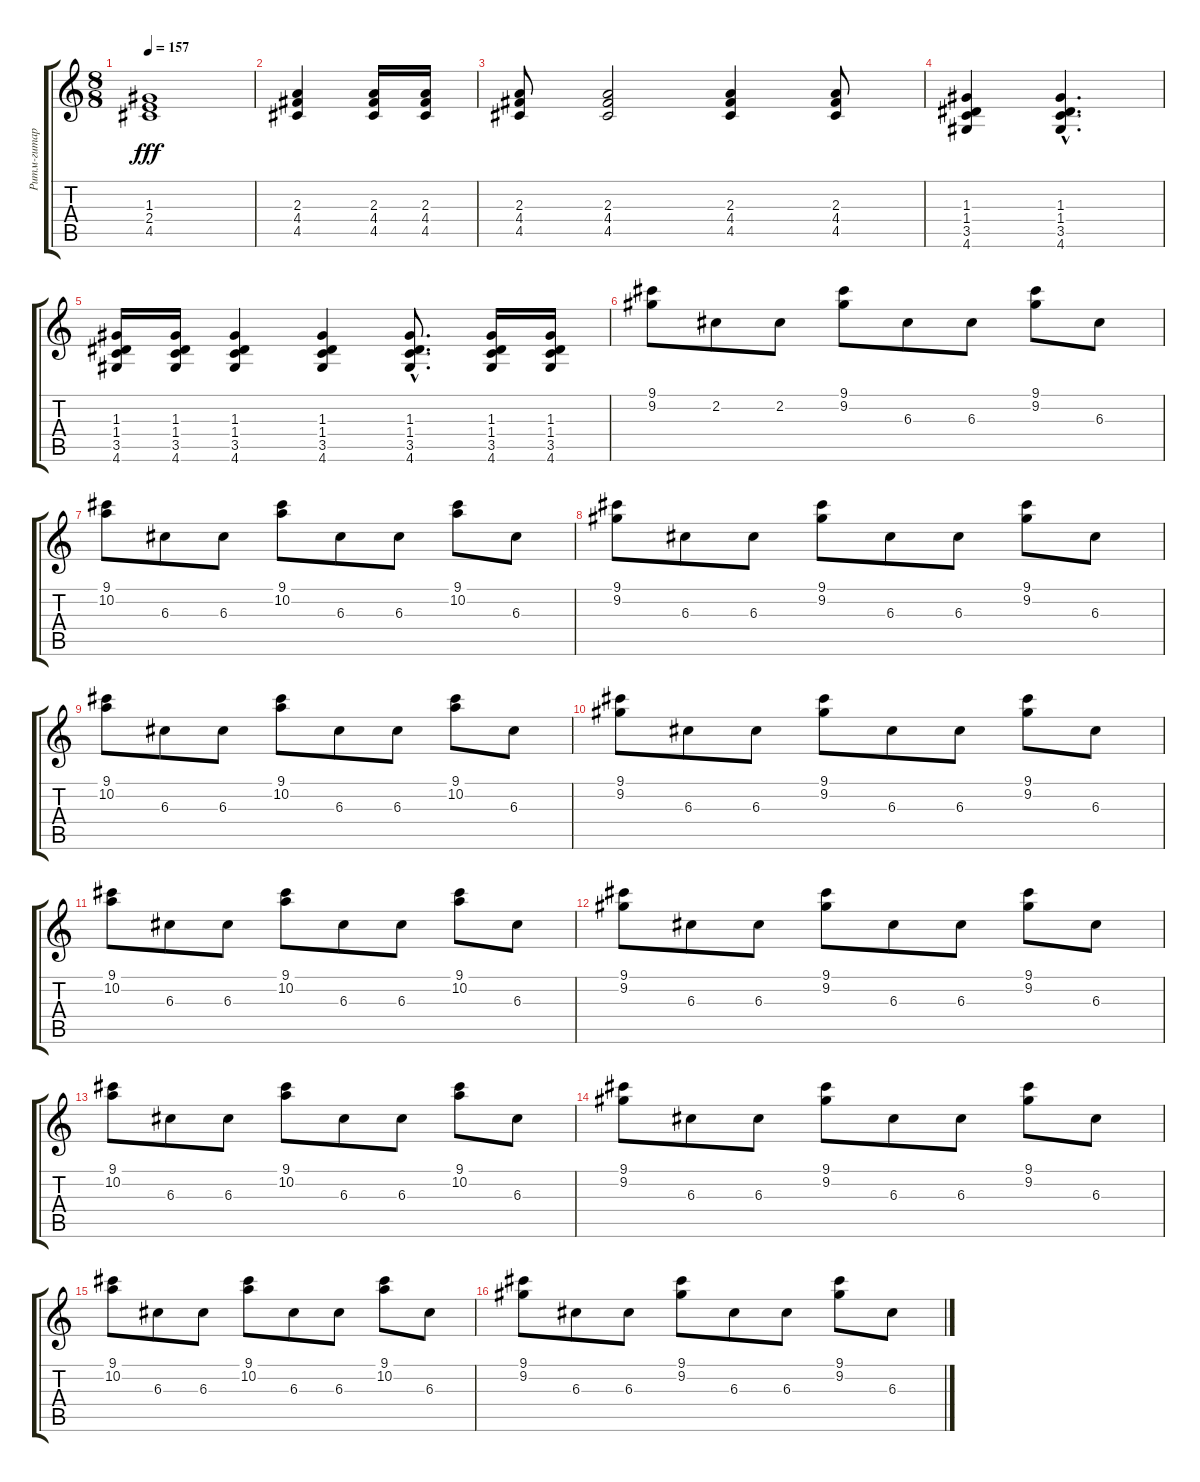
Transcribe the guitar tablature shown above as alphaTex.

\track ("Ритм-гитара" "Ритм-гитар") {instrument distortionguitar}
\staff {score tabs}
\tuning (E4 B3 G3 D3 A2 E2) {hide}
\ts (8 8)
\tempo 157
\clef g2
\ks c
(1.3 2.4 4.5).1{dy fff} |
(2.3 4.4 4.5).4 (2.3 4.4 4.5).16 (2.3 4.4 4.5).16 |
(2.3 4.4 4.5).8 (2.3 4.4 4.5).2 (2.3 4.4 4.5).4 (2.3 4.4 4.5).8 |
(1.3 1.4 3.5 4.6).4 (1.3{hac} 1.4{hac} 3.5{hac} 4.6{hac}).4{d} |
(1.3 1.4 3.5 4.6).16 (1.3 1.4 3.5 4.6).16 (1.3 1.4 3.5 4.6).4 (1.3 1.4 3.5 4.6).4 (1.3{hac} 1.4{hac} 3.5{hac} 4.6{hac}).8{d} (1.3 1.4 3.5 4.6).16 (1.3 1.4 3.5 4.6).16 |
(9.1 9.2).8 2.2.8 2.2.8 (9.1 9.2).8 6.3.8 6.3.8 (9.1 9.2).8 6.3.8 |
(9.1 10.2).8 6.3.8 6.3.8 (9.1 10.2).8 6.3.8 6.3.8 (9.1 10.2).8 6.3.8 |
(9.1 9.2).8 6.3.8 6.3.8 (9.1 9.2).8 6.3.8 6.3.8 (9.1 9.2).8 6.3.8 |
(9.1 10.2).8 6.3.8 6.3.8 (9.1 10.2).8 6.3.8 6.3.8 (9.1 10.2).8 6.3.8 |
(9.1 9.2).8 6.3.8 6.3.8 (9.1 9.2).8 6.3.8 6.3.8 (9.1 9.2).8 6.3.8 |
(9.1 10.2).8 6.3.8 6.3.8 (9.1 10.2).8 6.3.8 6.3.8 (9.1 10.2).8 6.3.8 |
(9.1 9.2).8 6.3.8 6.3.8 (9.1 9.2).8 6.3.8 6.3.8 (9.1 9.2).8 6.3.8 |
(9.1 10.2).8 6.3.8 6.3.8 (9.1 10.2).8 6.3.8 6.3.8 (9.1 10.2).8 6.3.8 |
(9.1 9.2).8 6.3.8 6.3.8 (9.1 9.2).8 6.3.8 6.3.8 (9.1 9.2).8 6.3.8 |
(9.1 10.2).8 6.3.8 6.3.8 (9.1 10.2).8 6.3.8 6.3.8 (9.1 10.2).8 6.3.8 |
(9.1 9.2).8 6.3.8 6.3.8 (9.1 9.2).8 6.3.8 6.3.8 (9.1 9.2).8 6.3.8
